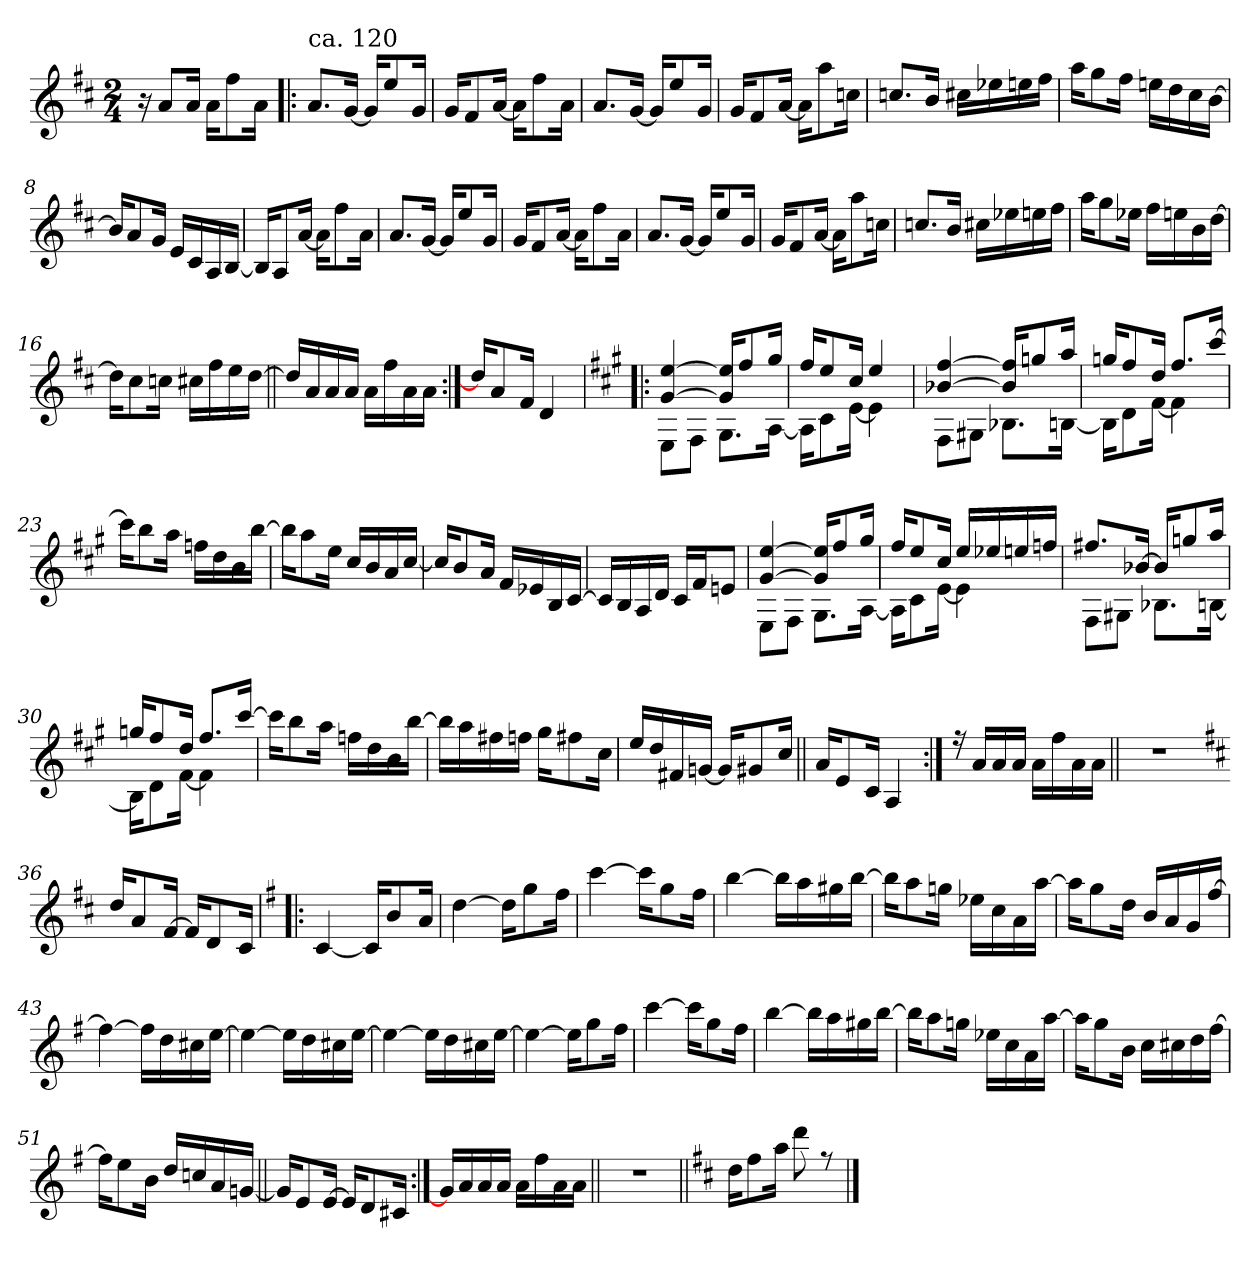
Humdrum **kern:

**kern
*part1
*staff1
*clefG2
*k[f#c#]
*D:
*M2/4
=1
16r
8a/L
16a/Jk
16a\KL
8ff#\
16a\Jk
=2!|:
*^
!LO:TX:a:t=ca. 120	!
8.a/L	4ryy
[>16g/Jk	.
16g/KL]	4ryy
8ee/	.
16g/Jk	.
=3	=3
16g/KL	4ryy
8f#/	.
[>16a/Jk	.
16a\KL]	4ryy
8ff#\	.
16a\Jk	.
=4	=4
8.a/L	4ryy
[>16g/Jk	.
16g/KL]	4ryy
8ee/	.
16g/Jk	.
!!LO:LB:g=z	!!
=5	=5
16g/KL	4ryy
8f#/	.
[>16a/Jk	.
16a\KL]	4ryy
8aa\	.
16ccn\Jk	.
=6	=6
8.ccn/L	2ryy
16b/Jk	.
16cc#X\LL	.
16ee-X\	.
16een\	.
16ff#\JJ	.
=7	=7
16aa\KL	4ryy
8gg\	.
16ff#\Jk	.
16een\LL	4ryy
16dd\	.
16cc#\	.
[<16b\JJ	.
=8	=8
16b/KL]	4ryy
8a/	.
16g/Jk	.
16e/LL	4ryy
16c#/	.
16A/	.
[>16B/JJ	.
!!LO:LB:g=z	!!
=9	=9
16B/KL]	4ryy
8A/	.
[>16a/Jk	.
16a\KL]	4ryy
8ff#\	.
16a\Jk	.
=10	=10
8.a/L	4ryy
[>16g/Jk	.
16g/KL]	4ryy
8ee/	.
16g/Jk	.
=11	=11
16g/KL	4ryy
8f#/	.
[>16a/Jk	.
16a\KL]	4ryy
8ff#\	.
16a\Jk	.
=12	=12
8.a/L	4ryy
[>16g/Jk	.
16g/KL]	4ryy
8ee/	.
16g/Jk	.
!!LO:LB:g=z	!!
=13	=13
16g/KL	4ryy
8f#/	.
[>16a/Jk	.
16a\KL]	4ryy
8aa\	.
16ccn\Jk	.
=14	=14
8.ccn/L	4ryy
16b/Jk	.
16cc#X\LL	4ryy
16ee-X\	.
16een\	.
16ff#\JJ	.
=15	=15
16aa\KL	4ryy
8gg\	.
16ee-X\Jk	.
16ff#\LL	4ryy
16een\	.
16b\	.
[<16dd\JJ	.
=16	=16
16dd\KL]	4ryy
8cc#\	.
16ccn\Jk	.
16cc#X\LL	4ryy
16ff#\	.
16ee\	.
[<16dd\JJ	.
!!LO:LB:g=z	!!
=17||	=17||
16dd/LL]	2ryy
16a/	.
16a/	.
16a/JJ	.
16a\LL	.
16ff#\	.
16a\	.
16a\JJ	.
=18:|!	=18:|!
16dd/KL]	2ryy
8a/	.
16f#/Jk	.
4d/	.
*v	*v
=19!|:
*k[f#c#g#]
*A:
*^
*	*^
[>4g#/ [>4ee/	8E\L	4ryy
.	8F#\J	.
16g#/] 16ee/]KL	8.G#\L	4ryy
8ff#/	.	.
16gg#/Jk	[<16A\Jk	.
=20	=20	=20
16ff#/KL	16A\KL]	2ryy
8ee/	8c#\	.
16cc#/Jk	[<16e\Jk	.
4ee/	4e\]	.
!!LO:LB:g=z	!!	!!
=21	=21	=21
[>4b-X/ [>4ff#/	8F#\L	4ryy
.	8G#X\J	.
16b-/] 16ff#/]KL	8.B-X\L	4ryy
8ggn/	.	.
16aa/Jk	[<16Bn\Jk	.
=22	=22	=22
16ggn/KL	16Bn\KL]	2ryy
8ff#/	8d\	.
16dd/Jk	[<16f#\Jk	.
8.ff#/L	4f#\]	.
[>16ccc#/Jk	.	.
*	*v	*v
=23	=23
16ccc#\KL]	2ryy
8bb\	.
16aa\Jk	.
16ffn\LL	.
16dd\	.
16b\	.
[<16bb\JJ	.
=24	=24
16bb\KL]	4ryy
8aa\	.
16ee\Jk	.
16cc#/LL	4ryy
16b/	.
16a/	.
[>16cc#/JJ	.
!!LO:LB:g=z	!!
=25	=25
16cc#/KL]	2ryy
8b/	.
16a/Jk	.
16f#/LL	.
16e-X/	.
16B/	.
[>16c#/JJ	.
=26	=26
16c#/LL]	2ryy
16B/	.
16A/	.
16d/JJ	.
16c#/LL	.
16f#/J	.
8en/J	.
=27	=27
*	*^
[>4g#/ [>4ee/	8E\L	4ryy
.	8F#\J	.
16g#/] 16ee/]KL	8.G#\L	4ryy
8ff#/	.	.
16gg#/Jk	[<16A\Jk	.
=28	=28	=28
16ff#/KL	16A\KL]	2ryy
8ee/	8c#\	.
16cc#/Jk	[<16e\Jk	.
16ee/LL	4e\]	.
16ee-X/	.	.
16een/	.	.
16ffn/JJ	.	.
!!LO:LB:g=z	!!	!!
=29	=29	=29
8.ff#X/L	8F#\L	4ryy
.	8G#X\J	.
[>16b-X/Jk	.	.
16b-/KL]	8.B-X\L	4ryy
8ggn/	.	.
16aa/Jk	[<16Bn\Jk	.
=30	=30	=30
16ggn/KL	16Bn\KL]	2ryy
8ff#/	8d\	.
16dd/Jk	[<16f#\Jk	.
8.ff#/L	4f#\]	.
[>16ccc#/Jk	.	.
*	*v	*v
=31	=31
16ccc#\KL]	2ryy
8bb\	.
16aa\Jk	.
16ffn\LL	.
16dd\	.
16b\	.
[<16bb\JJ	.
=32	=32
16bb\LL]	4ryy
16aa\	.
16ff#X\	.
16ffn\JJ	.
16gg#\KL	4ryy
8ff#X\	.
16cc#\Jk	.
!!LO:PB:g=z	!!
=33	=33
16ee/LL	4ryy
16dd/	.
16f#X/	.
[>16gn/JJ	.
16g/KL]	4ryy
8g#X/	.
16cc#/Jk	.
=34||	=34||
16a/KL	2ryy
8e/	.
16c#/Jk	.
4A/	.
=35:|!	=35:|!
16rff	2ryy
16a/LL	.
16a/	.
16a/JJ	.
16a\LL	.
16ff#\	.
16a\	.
16a\JJ	.
*v	*v
=35X351||
2r
!!LO:LB:g=z
=36-
*k[f#c#]
*D:
*^
16dd/KL	2ryy
8a/	.
[>16f#/Jk	.
16f#/KL]	.
8d/	.
16c#/Jk	.
=37!|:	=37!|:
*k[f#]	*
*G:	*
[>4c/	4ryy
16c/KL]	4ryy
8b/	.
16a/Jk	.
=38	=38
[<4dd\	2ryy
16dd\KL]	.
8gg\	.
16ff#\Jk	.
=39	=39
[<4ccc\	4ryy
16ccc\KL]	4rayy
8gg\	.
16ff#\Jk	.
!!LO:LB:g=z	!!
=40	=40
[<4bb\	4ryy
16bb\LL]	4ryy
16aa\	.
16gg#X\	.
[<16bb\JJ	.
=41	=41
16bb\KL]	4ryy
8aa\	.
16ggn\Jk	.
16ee-X\LL	4ryy
16cc\	.
16a\	.
[<16aa\JJ	.
=42	=42
16aa\KL]	2ryy
8gg\	.
16dd\Jk	.
16b/LL	.
16a/	.
16g/	.
[>16ff#/JJ	.
=43	=43
4ff#\_	2ryy
16ff#\LL]	.
16dd\	.
16cc#X\	.
[<16ee\JJ	.
!!LO:LB:g=z	!!
=44	=44
4ee\_	2ryy
16ee\LL]	.
16dd\	.
16cc#X\	.
[<16ee\JJ	.
=45	=45
4ee\_	2ryy
16ee\LL]	.
16dd\	.
16cc#X\	.
[<16ee\JJ	.
=46	=46
4ee\_	2ryy
16ee\KL]	.
8gg\	.
16ff#\Jk	.
=47	=47
[<4ccc\	4ryy
16ccc\KL]	4rayy
8gg\	.
16ff#\Jk	.
!!LO:LB:g=z	!!
=48	=48
[<4bb\	4ryy
16bb\LL]	4ryy
16aa\	.
16gg#X\	.
[<16bb\JJ	.
=49	=49
16bb\KL]	4ryy
8aa\	.
16ggn\Jk	.
16ee-X\LL	4ryy
16cc\	.
16a\	.
[<16aa\JJ	.
=50	=50
16aa\KL]	4ryy
8gg\	.
16b\Jk	.
16cc\LL	4ryy
16cc#X\	.
16dd\	.
[<16ff#\JJ	.
=51	=51
16ff#\KL]	4ryy
8ee\	.
16b\Jk	.
16dd/LL	4ryy
16ccn/	.
16a/	.
[>16gn/JJ	.
!!LO:LB:g=z	!!
=52||	=52||
16g/KL]	2ryy
8e/	.
[>16e/Jk	.
16e/KL]	.
8d/	.
16c#X/Jk	.
=53:|!	=53:|!
16g/LL]	2ryy
16a/	.
16a/	.
16a/JJ	.
16a\LL	.
16ff#\	.
16a\	.
16a\JJ	.
*v	*v
=53X532||
2r
=54||
*k[f#c#]
*D:
*^
16dd\KL	2ryy
8ff#\	.
16aa\Jk	.
8ddd\	.
8rff	.
*v	*v
==
*-
